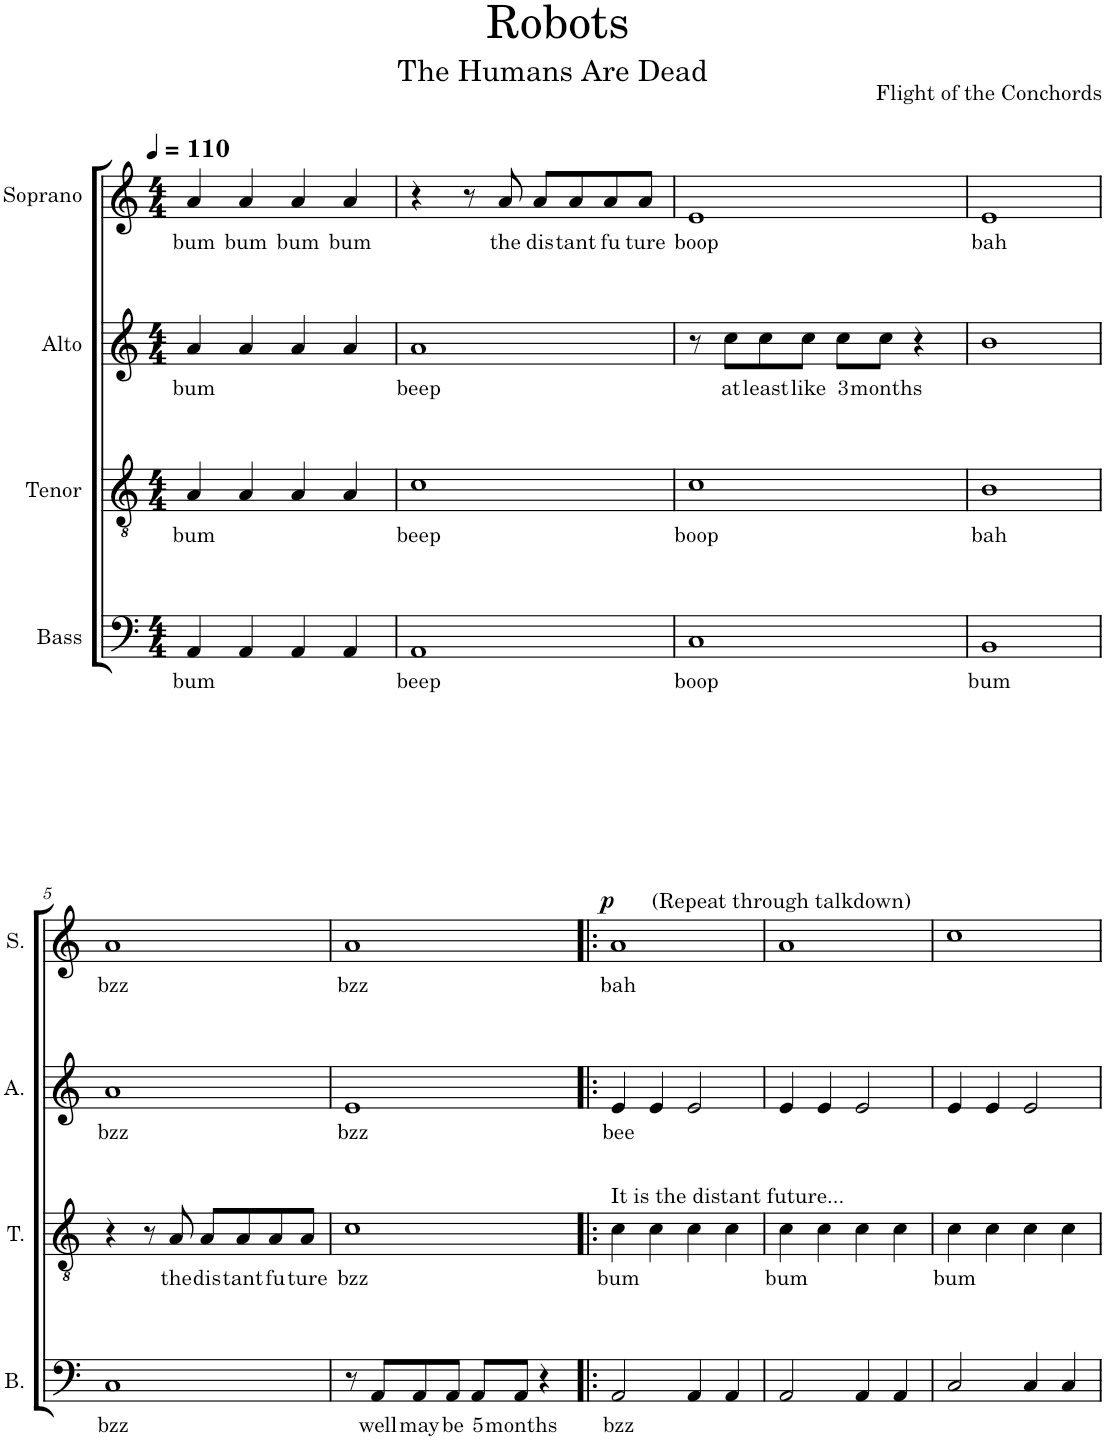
**kern	**text	**kern	**text	**kern	**text	**kern	**text	**dynam
*part4	*part4	*part3	*part3	*part2	*part2	*part1	*part1	*part1
*staff4	*staff4	*staff3	*staff3	*staff2	*staff2	*staff1	*staff1	*staff1
*I"Bass	*	*I"Tenor	*	*I"Alto	*	*I"Soprano	*	*
*I'B.	*	*I'T.	*	*I'A.	*	*I'S.	*	*
*clefF4	*	*clefGv2	*	*clefG2	*	*clefG2	*	*
*k[]	*	*k[]	*	*k[]	*	*k[]	*	*
*M4/4	*	*M4/4	*	*M4/4	*	*M4/4	*	*
*MM110	*	*MM110	*	*MM110	*	*MM110	*	*
=1	=1	=1	=1	=1	=1	=1	=1	=1
!	!LO:LY:b	!	!LO:LY:b	!	!LO:LY:b	!	!LO:LY:b	!
4AA/	bum	4A/	bum	4a/	bum	4a/	bum	.
!	!	!	!	!	!	!	!LO:LY:b	!
4AA/	.	4A/	.	4a/	.	4a/	bum	.
!	!	!	!	!	!	!	!LO:LY:b	!
4AA/	.	4A/	.	4a/	.	4a/	bum	.
!	!	!	!	!	!	!	!LO:LY:b	!
4AA/	.	4A/	.	4a/	.	4a/	bum	.
=2	=2	=2	=2	=2	=2	=2	=2	=2
!	!LO:LY:b	!	!LO:LY:b	!	!LO:LY:b	!	!	!
1AA	beep	1c	beep	1a	beep	4r	.	.
.	.	.	.	.	.	8r	.	.
!	!	!	!	!	!	!	!LO:LY:b	!
.	.	.	.	.	.	8a/	the	.
!	!	!	!	!	!	!	!LO:LY:b	!
.	.	.	.	.	.	8a/L	dis	.
!	!	!	!	!	!	!	!LO:LY:b	!
.	.	.	.	.	.	8a/	tant	.
!	!	!	!	!	!	!	!LO:LY:b	!
.	.	.	.	.	.	8a/	fu	.
!	!	!	!	!	!	!	!LO:LY:b	!
.	.	.	.	.	.	8a/J	ture	.
=3	=3	=3	=3	=3	=3	=3	=3	=3
!	!LO:LY:b	!	!LO:LY:b	!	!	!	!LO:LY:b	!
1C	boop	1c	boop	8r	.	1e	boop	.
!	!	!	!	!	!LO:LY:b	!	!	!
.	.	.	.	8cc\L	at	.	.	.
!	!	!	!	!	!LO:LY:b	!	!	!
.	.	.	.	8cc\	least	.	.	.
!	!	!	!	!	!LO:LY:b	!	!	!
.	.	.	.	8cc\J	like	.	.	.
!	!	!	!	!	!LO:LY:b	!	!	!
.	.	.	.	8cc\L	3	.	.	.
!	!	!	!	!	!LO:LY:b	!	!	!
.	.	.	.	8cc\J	months	.	.	.
.	.	.	.	4r	.	.	.	.
=4	=4	=4	=4	=4	=4	=4	=4	=4
!	!LO:LY:b	!	!LO:LY:b	!	!	!	!LO:LY:b	!
1BB	bum	1B	bah	1b	.	1e	bah	.
!!LO:LB:g=z
=5	=5	=5	=5	=5	=5	=5	=5	=5
!	!LO:LY:b	!	!	!	!LO:LY:b	!	!LO:LY:b	!
1C	bzz	4r	.	1a	bzz	1a	bzz	.
.	.	8r	.	.	.	.	.	.
!	!	!	!LO:LY:b	!	!	!	!	!
.	.	8A/	the	.	.	.	.	.
!	!	!	!LO:LY:b	!	!	!	!	!
.	.	8A/L	dis	.	.	.	.	.
!	!	!	!LO:LY:b	!	!	!	!	!
.	.	8A/	tant	.	.	.	.	.
!	!	!	!LO:LY:b	!	!	!	!	!
.	.	8A/	fu	.	.	.	.	.
!	!	!	!LO:LY:b	!	!	!	!	!
.	.	8A/J	ture	.	.	.	.	.
=6	=6	=6	=6	=6	=6	=6	=6	=6
!	!	!	!LO:LY:b	!	!LO:LY:b	!	!LO:LY:b	!
8r	.	1c	bzz	1e	bzz	1a	bzz	.
!	!LO:LY:b	!	!	!	!	!	!	!
8AA/L	well	.	.	.	.	.	.	.
!	!LO:LY:b	!	!	!	!	!	!	!
8AA/	may	.	.	.	.	.	.	.
!	!LO:LY:b	!	!	!	!	!	!	!
8AA/J	be	.	.	.	.	.	.	.
!	!LO:LY:b	!	!	!	!	!	!	!
8AA/L	5	.	.	.	.	.	.	.
!	!LO:LY:b	!	!	!	!	!	!	!
8AA/J	months	.	.	.	.	.	.	.
4r	.	.	.	.	.	.	.	.
=7!|:	=7!|:	=7!|:	=7!|:	=7!|:	=7!|:	=7!|:	=7!|:	=7!|:
!	!	!	!	!	!	!LO:TX:a:t=(Repeat through talkdown)	!	!
!	!	!LO:TX:a:t=It is the distant future...	!	!	!	!	!	!
!	!LO:LY:b	!	!LO:LY:b	!	!LO:LY:b	!	!LO:LY:b	!LO:DY:a
2AA/	bzz	4c\	bum	4e/	bee	1a	bah	p
.	.	4c\	.	4e/	.	.	.	.
4AA/	.	4c\	.	2e/	.	.	.	.
4AA/	.	4c\	.	.	.	.	.	.
=8	=8	=8	=8	=8	=8	=8	=8	=8
!	!	!	!LO:LY:b	!	!	!	!	!
2AA/	.	4c\	bum	4e/	.	1a	.	.
.	.	4c\	.	4e/	.	.	.	.
4AA/	.	4c\	.	2e/	.	.	.	.
4AA/	.	4c\	.	.	.	.	.	.
=9	=9	=9	=9	=9	=9	=9	=9	=9
!	!	!	!LO:LY:b	!	!	!	!	!
2C/	.	4c\	bum	4e/	.	1cc	.	.
.	.	4c\	.	4e/	.	.	.	.
4C/	.	4c\	.	2e/	.	.	.	.
4C/	.	4c\	.	.	.	.	.	.
=	=	=	=	=	=	=	=	=
*-	*-	*-	*-	*-	*-	*-	*-	*-
